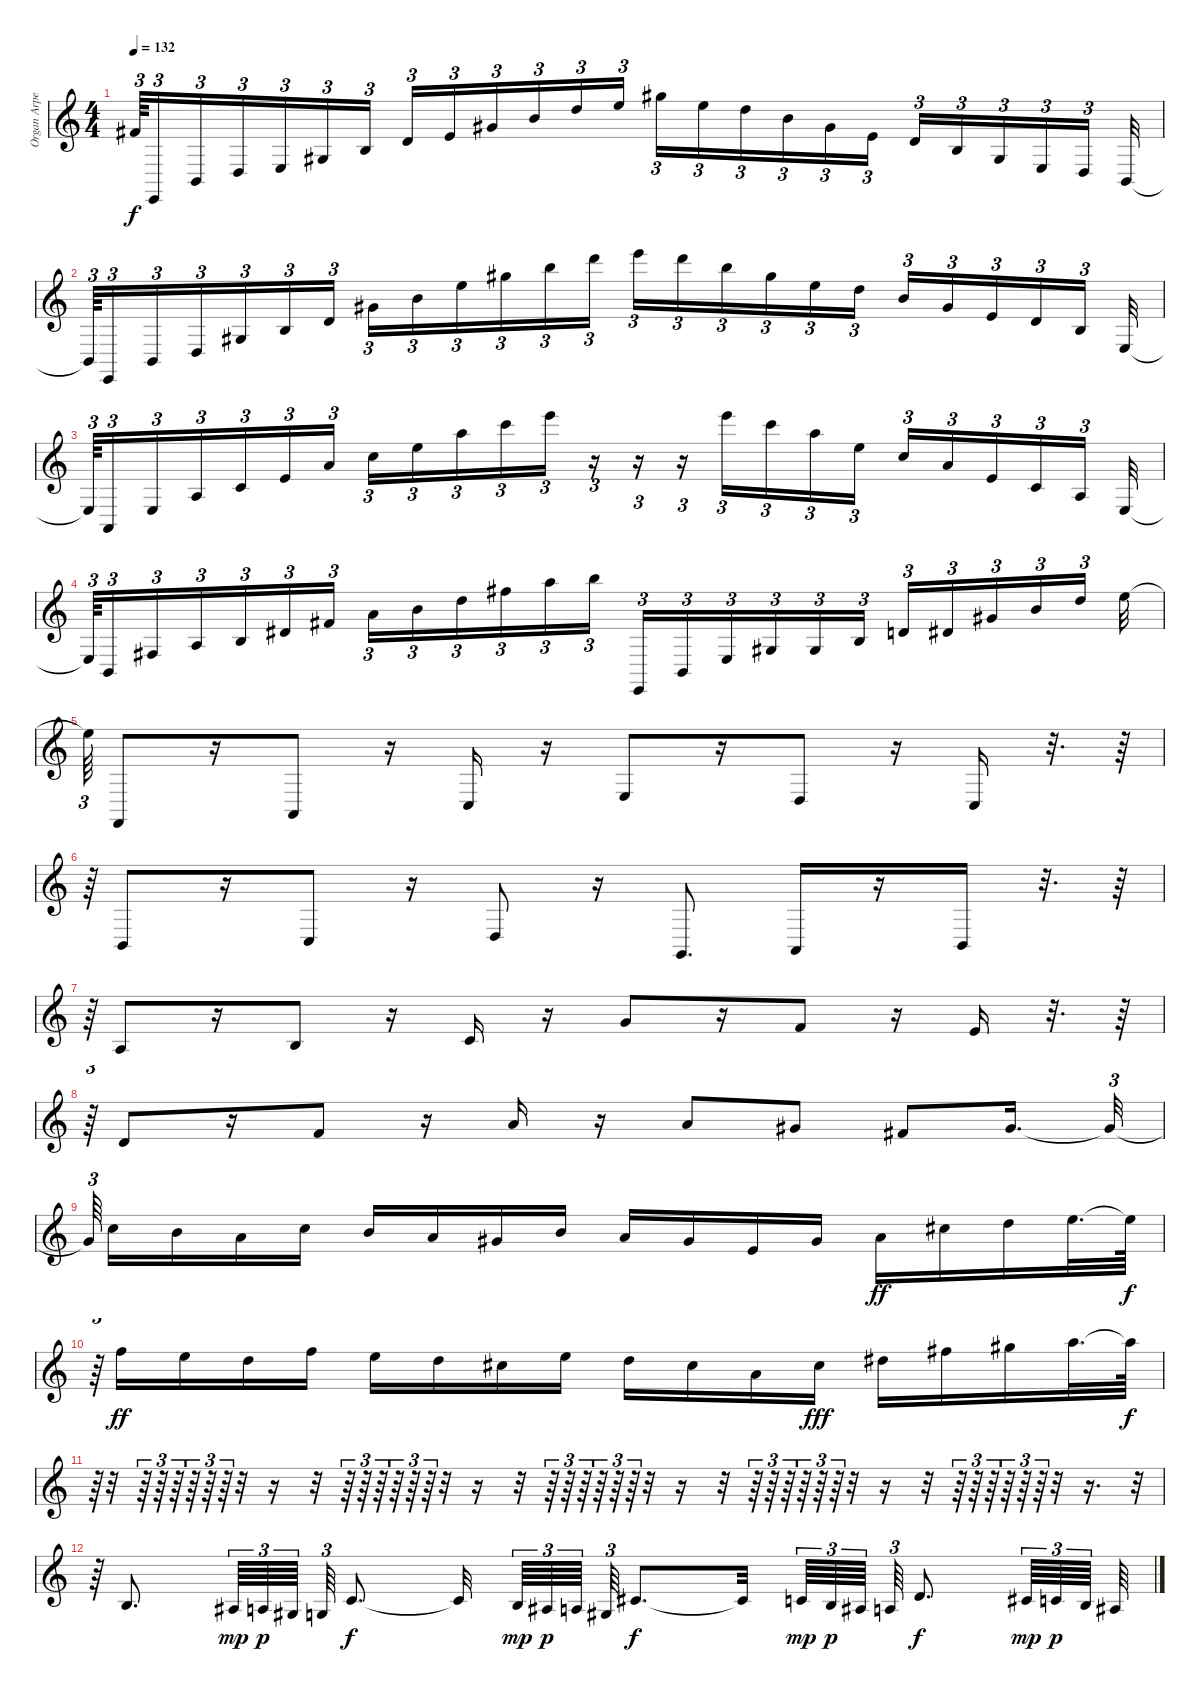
\track ("Organ Arpeggios" "Organ Arpe") {instrument churchorgan}
\staff {score}
\tuning (E4 B3 G3 D3 A2 E2 B1) {hide}
\ts (4 4)
\tempo 132
\clef g2
\ks c
11.3{t}.64{tu (3 2) dy f} 5.7.16{tu (3 2)} 7.6.16{tu (3 2)} 0.4.16{tu (3 2)} 7.5.16{tu (3 2)} 6.4.16{tu (3 2)} 0.2.16{tu (3 2)} 3.2.16{tu (3 2)} 0.1.16{tu (3 2)} 4.1.16{tu (3 2)} 7.1.16{tu (3 2)} 10.1.16{tu (3 2)} 12.1.16{tu (3 2)} 16.1.16{tu (3 2)} 12.1.16{tu (3 2)} 10.1.16{tu (3 2)} 12.2.16{tu (3 2)} 9.2.16{tu (3 2)} 9.3.16{tu (3 2)} 7.3.16{tu (3 2)} 9.4.16{tu (3 2)} 6.4.16{tu (3 2)} 7.5.16{tu (3 2)} 5.5.16{tu (3 2) beam splitsecondary} 7.6.32 |
7.6{t}.64{tu (3 2)} 5.7.16{tu (3 2)} 7.6.16{tu (3 2)} 0.4.16{tu (3 2)} 6.4.16{tu (3 2)} 0.2.16{tu (3 2)} 3.2.16{tu (3 2)} 4.1.16{tu (3 2)} 7.1.16{tu (3 2)} 12.1.16{tu (3 2)} 16.1.16{tu (3 2)} 19.1.16{tu (3 2)} 22.1.16{tu (3 2)} 24.1.16{tu (3 2)} 22.1.16{tu (3 2)} 24.2.16{tu (3 2)} 21.2.16{tu (3 2)} 21.3.16{tu (3 2)} 19.3.16{tu (3 2)} 21.4.16{tu (3 2)} 18.4.16{tu (3 2)} 19.5.16{tu (3 2)} 17.5.16{tu (3 2)} 19.6.16{tu (3 2) beam splitsecondary} 17.7.32 |
17.7{t}.64{tu (3 2)} 10.7.16{tu (3 2)} 7.5.16{tu (3 2)} 7.4.16{tu (3 2)} 5.3.16{tu (3 2)} 5.2.16{tu (3 2)} 5.1.16{tu (3 2)} 8.1.16{tu (3 2)} 12.1.16{tu (3 2)} 17.1.16{tu (3 2)} 20.1.16{tu (3 2)} 24.1.16{tu (3 2)} r.16{tu (3 2)} r.16{tu (3 2)} r.16{tu (3 2)} 24.1.16{tu (3 2)} 20.1.16{tu (3 2)} 22.2.16{tu (3 2)} 21.3.16{tu (3 2)} 22.4.16{tu (3 2)} 19.4.16{tu (3 2)} 19.5.16{tu (3 2)} 20.6.16{tu (3 2)} 17.6.16{tu (3 2) beam splitsecondary} 17.7.32 |
17.7{t}.64{tu (3 2)} 12.7.16{tu (3 2)} 14.6.16{tu (3 2)} 12.5.16{tu (3 2)} 14.5.16{tu (3 2)} 13.4.16{tu (3 2)} 11.3.16{tu (3 2)} 10.2.16{tu (3 2)} 12.2.16{tu (3 2)} 10.1.16{tu (3 2)} 14.1.16{tu (3 2)} 17.1.16{tu (3 2)} 19.1.16{tu (3 2)} 0.6.16{tu (3 2)} 12.7.16{tu (3 2)} 12.6.16{tu (3 2)} 11.5.16{tu (3 2)} 11.5.16{tu (3 2)} 9.4.16{tu (3 2)} 7.3.16{tu (3 2)} 8.3.16{tu (3 2)} 9.2.16{tu (3 2)} 7.1.16{tu (3 2)} 10.1.16{tu (3 2) beam splitsecondary} 12.1.32 |
12.1{t}.64{tu (3 2)} 6.7.8 r.16 5.6.8 r.16 3.5.16 r.16 2.4.8 r.16 0.4.8 r.16 3.5.16 r.32{d} r.64 |
r.64{tu (3 2)} 2.5.8 r.16 3.5.8 r.16 0.4.8 r.16 3.6.8{d} 0.5.16 r.16 2.5.16 r.32{d} r.64 |
r.64{tu (3 2)} 2.3.8 r.16 0.2.8 r.16 1.2.16 r.16 3.1.8 r.16 1.1.8 r.16 0.1.16 r.32{d} r.64 |
r.64{tu (3 2)} 3.2.8 r.16 1.1.8 r.16 5.1.16 r.16 5.1.8 4.1.8 2.1.8 4.1.16{d} 4.1{t}.32{tu (3 2)} |
4.1{t}.64{tu (3 2) beam splitsecondary} 8.1.16 7.1.16 5.1.16 8.1.16 7.1.16 5.1.16 4.1.16 7.1.16 5.1.16 4.1.16 5.2.16 4.1.16 5.1.16{dy ff} 9.1.16 10.1.16 12.1.32{d} 12.1{t}.64{dy f} |
r.64{tu (3 2)} 13.1.16{dy ff} 12.1.16 10.1.16 13.1.16 12.1.16 10.1.16 9.1.16 12.1.16 10.1.16 9.1.16 10.2.16 9.1.16{dy fff} 11.1.16 14.1.16 16.1.16 17.1.32{d} 17.1{t}.64{dy f} |
r.64{tu (3 2)} r.32 r.64{tu (3 2)} r.64{tu (3 2)} r.64{tu (3 2)} r.64{tu (3 2)} r.64{tu (3 2)} r.64{tu (3 2)} r.32 r.16 r.32 r.64{tu (3 2)} r.64{tu (3 2)} r.64{tu (3 2)} r.64{tu (3 2)} r.64{tu (3 2)} r.64{tu (3 2)} r.32 r.16 r.32 r.64{tu (3 2)} r.64{tu (3 2)} r.64{tu (3 2)} r.64{tu (3 2)} r.64{tu (3 2)} r.64{tu (3 2)} r.32 r.16 r.32 r.64{tu (3 2)} r.64{tu (3 2)} r.64{tu (3 2)} r.64{tu (3 2)} r.64{tu (3 2)} r.64{tu (3 2)} r.32 r.16 r.32 r.64{tu (3 2)} r.64{tu (3 2)} r.64{tu (3 2)} r.64{tu (3 2)} r.64{tu (3 2)} r.64{tu (3 2)} r.32 r.16{d} r.32{tu (3 2)} |
r.64{tu (3 2)} 0.2.8{d} 3.3.64{tu (3 2) dy mp} 2.3.64{tu (3 2) dy p} 1.3.64{tu (3 2) beam splitsecondary} 0.3.64{tu (3 2)} 1.2.8{d dy f} 1.2{t}.32{beam splitsecondary} 0.2.64{tu (3 2) dy mp} 3.3.64{tu (3 2) dy p} 2.3.64{tu (3 2) beam splitsecondary} 1.3.64{tu (3 2)} 2.2.8{d dy f} 2.2{t}.32{beam splitsecondary} 1.2.64{tu (3 2) dy mp} 0.2.64{tu (3 2) dy p} 3.3.64{tu (3 2)} 2.3.64{tu (3 2)} 3.2.8{d dy f} 2.2.64{tu (3 2) dy mp} 1.2.64{tu (3 2) dy p} 0.2.64{tu (3 2) beam splitsecondary} 3.3.64
